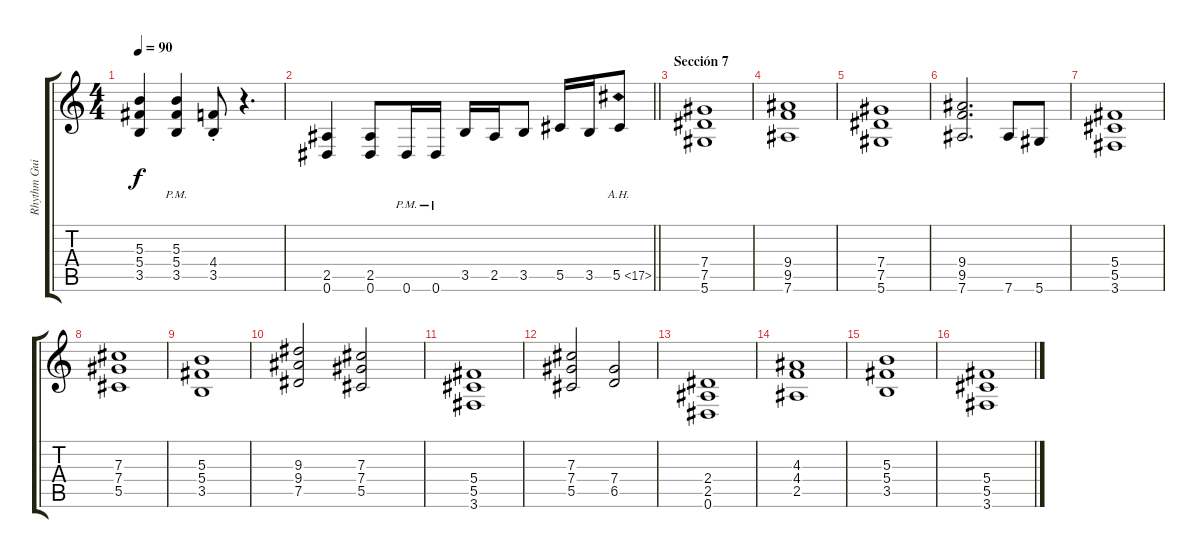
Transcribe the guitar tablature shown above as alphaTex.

\track ("Rhythm Guitar" "Rhythm Gui") {instrument distortionguitar}
\staff {score tabs}
\tuning (Eb4 Bb3 Gb3 Db3 Ab2 Eb2) {hide}
\ts (4 4)
\tempo 90
\clef g2
\ks c
(5.3 5.4 3.5).4{dy f} (5.3 5.4{pm} 3.5{pm}).4 (4.4{st} 3.5).8 r.4{d} |
\barLineRight lightlight
(2.5 0.6).4 (2.5 0.6).8 0.6{pm}.16 0.6{pm}.16 3.5.16 2.5.16 3.5.8 5.5.16 3.5.16 5.5{ah 12}.8 |
\section ("" "Sección 7")
(7.4 7.5 5.6).1 |
(9.4 9.5 7.6).1 |
(7.4 7.5 5.6).1 |
(9.4 9.5 7.6).2{d} 7.6.8 5.6.8 |
(5.4 5.5 3.6).1 |
(7.3 7.4 5.5).1 |
(5.3 5.4 3.5).1 |
(9.3 9.4 7.5).2 (7.3 7.4 5.5).2 |
(5.4 5.5 3.6).1 |
(7.3 7.4 5.5).2 (7.4 6.5).2 |
(2.4 2.5 0.6).1 |
(4.3 4.4 2.5).1 |
(5.3 5.4 3.5).1 |
(5.4 5.5 3.6).1
